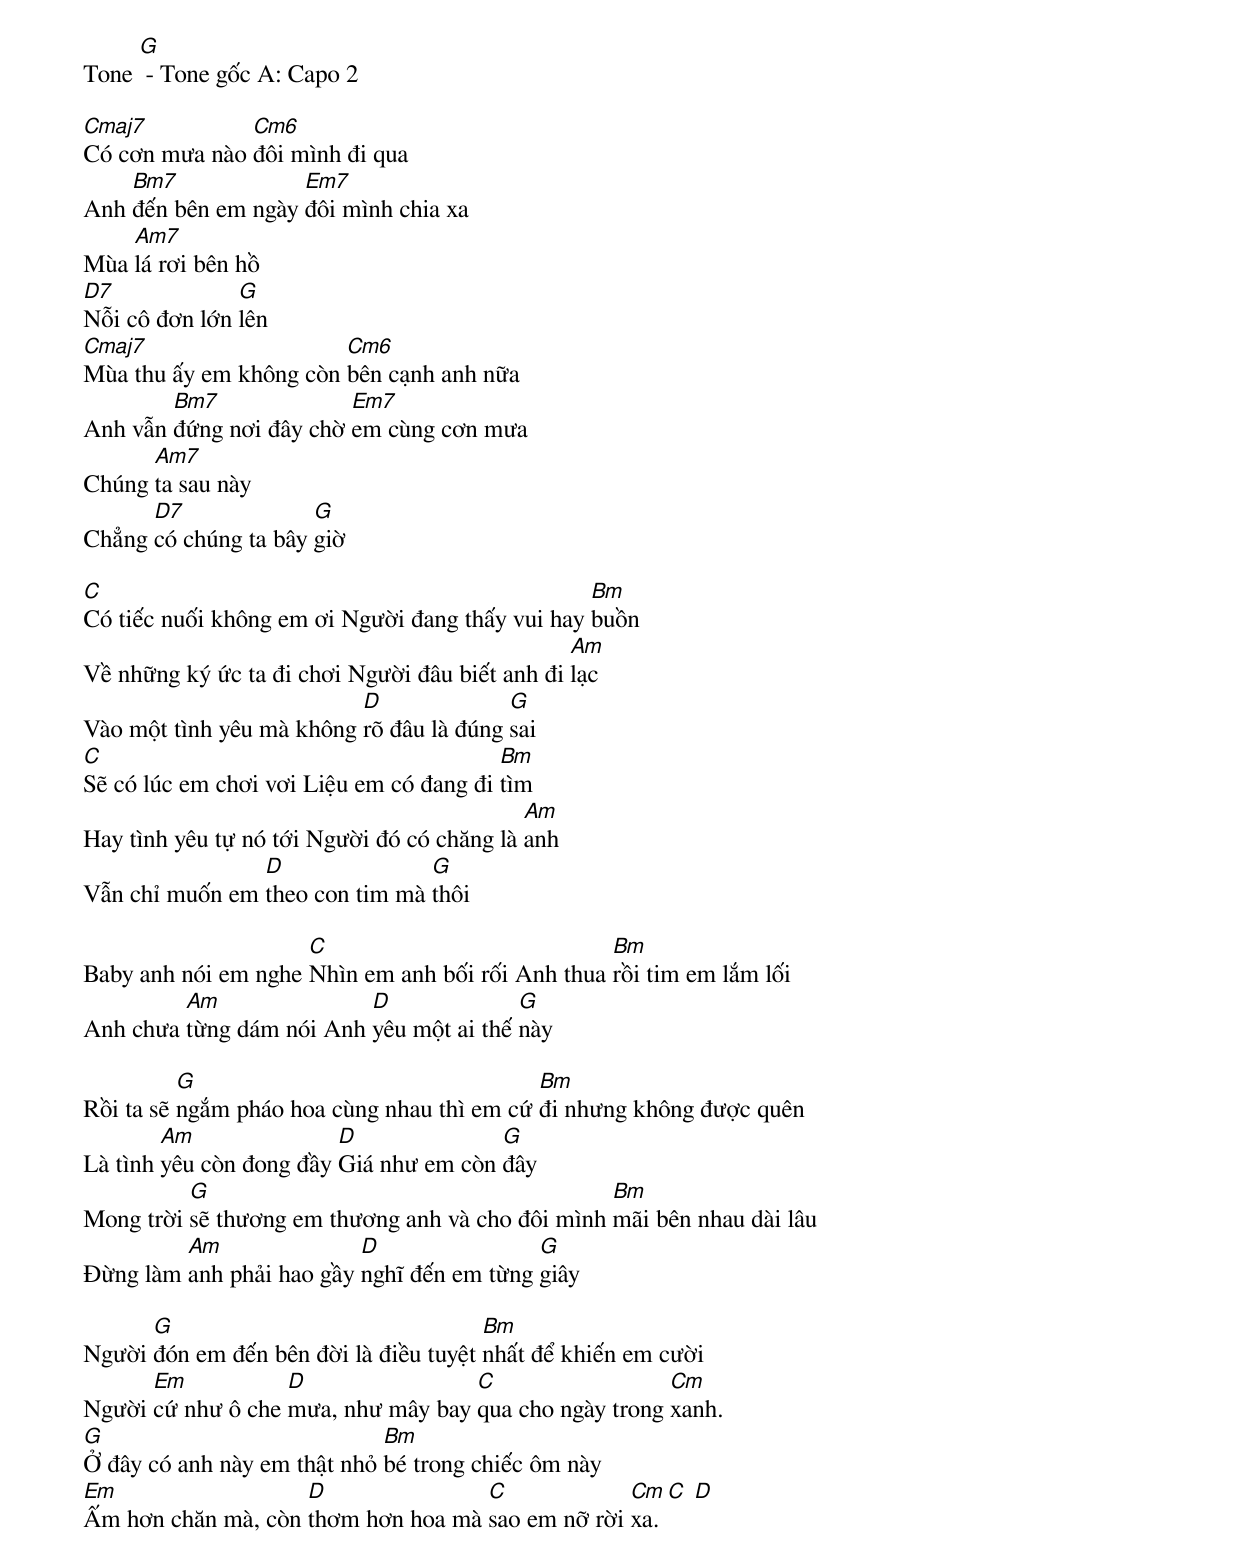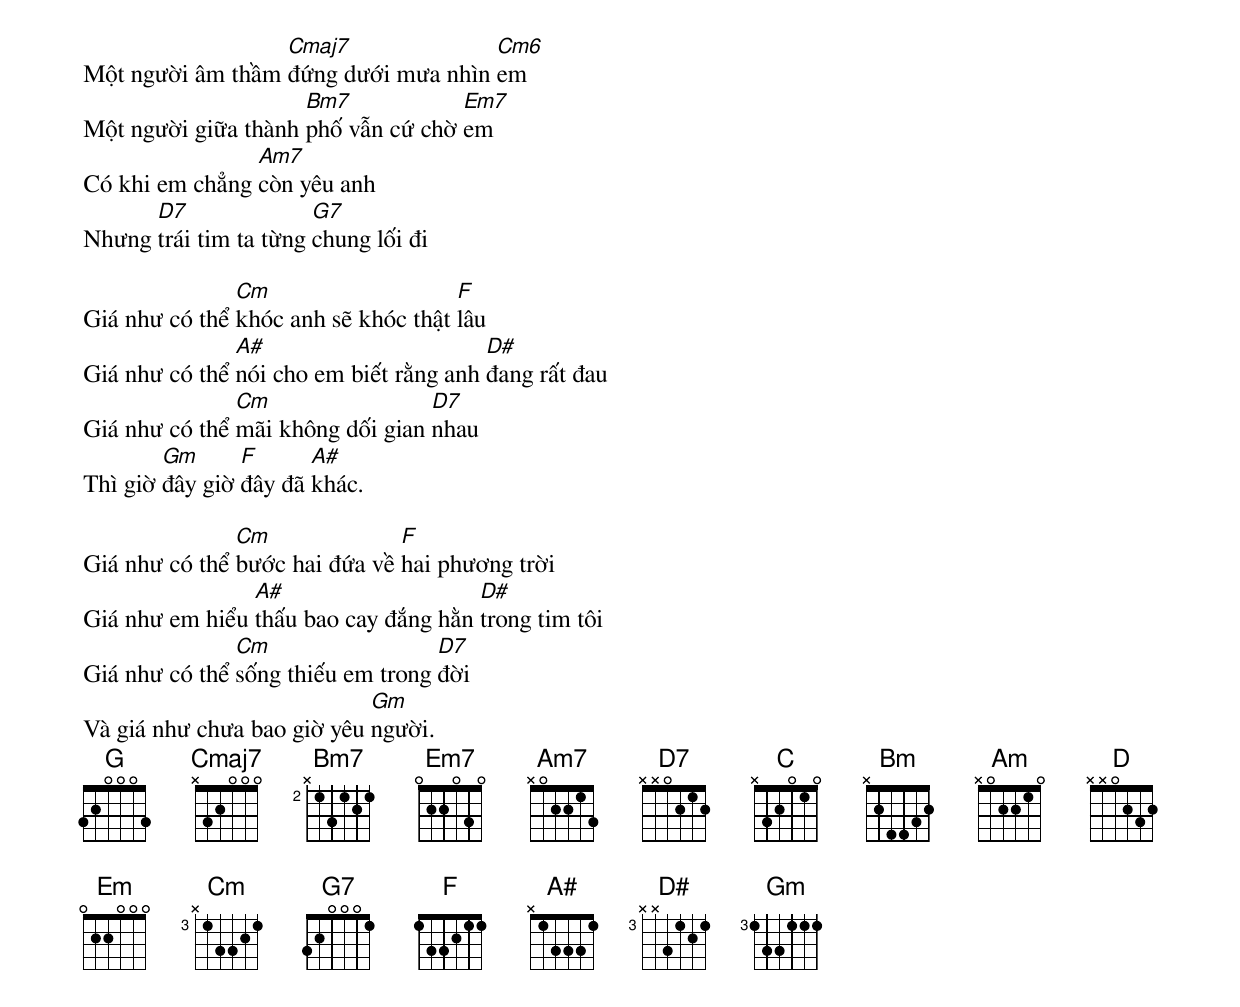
Tone [G] - Tone gốc A: Capo 2

[Cmaj7]Có cơn mưa nào [Cm6]đôi mình đi qua
Anh [Bm7]đến bên em ngày [Em7]đôi mình chia xa
Mùa [Am7]lá rơi bên hồ
[D7]Nỗi cô đơn lớn [G]lên
[Cmaj7]Mùa thu ấy em không còn [Cm6]bên cạnh anh nữa
Anh vẫn [Bm7]đứng nơi đây chờ [Em7]em cùng cơn mưa
Chúng [Am7]ta sau này
Chẳng [D7]có chúng ta bây [G]giờ

[C]Có tiếc nuối không em ơi Người đang thấy vui hay [Bm]buồn
Về những ký ức ta đi chơi Người đâu biết anh đi [Am]lạc
Vào một tình yêu mà không [D]rõ đâu là đúng [G]sai
[C]Sẽ có lúc em chơi vơi Liệu em có đang đi [Bm]tìm
Hay tình yêu tự nó tới Người đó có chăng là [Am]anh
Vẫn chỉ muốn em [D]theo con tim mà [G]thôi

Baby anh nói em nghe [C]Nhìn em anh bối rối Anh thua [Bm]rồi tim em lắm lối
Anh chưa [Am]từng dám nói Anh [D]yêu một ai thế [G]này

Rồi ta sẽ [G]ngắm pháo hoa cùng nhau thì em cứ [Bm]đi nhưng không được quên
Là tình [Am]yêu còn đong đầy [D]Giá như em còn [G]đây
Mong trời [G]sẽ thương em thương anh và cho đôi mình [Bm]mãi bên nhau dài lâu
Đừng làm [Am]anh phải hao gầy [D]nghĩ đến em từng [G]giây

Người [G]đón em đến bên đời là điều tuyệt [Bm]nhất để khiến em cười
Người [Em]cứ như ô che [D]mưa, như mây bay [C]qua cho ngày trong [Cm]xanh.
[G]Ở đây có anh này em thật nhỏ [Bm]bé trong chiếc ôm này
[Em]Ấm hơn chăn mà, còn [D]thơm hơn hoa mà [C]sao em nỡ rời [Cm]xa. [C] [D]

Một người âm thầm [Cmaj7]đứng dưới mưa nhìn [Cm6]em
Một người giữa thành [Bm7]phố vẫn cứ chờ [Em7]em
Có khi em chẳng [Am7]còn yêu anh
Nhưng [D7]trái tim ta từng [G7]chung lối đi

Giá như có thể [Cm]khóc anh sẽ khóc thật [F]lâu
Giá như có thể [A#]nói cho em biết rằng anh [D#]đang rất đau
Giá như có thể [Cm]mãi không dối gian [D7]nhau
Thì giờ [Gm]đây giờ [F]đây đã [A#]khác.

Giá như có thể [Cm]bước hai đứa về [F]hai phương trời
Giá như em hiểu [A#]thấu bao cay đắng hằn [D#]trong tim tôi
Giá như có thể [Cm]sống thiếu em trong [D7]đời
Và giá như chưa bao giờ yêu [Gm]người.
